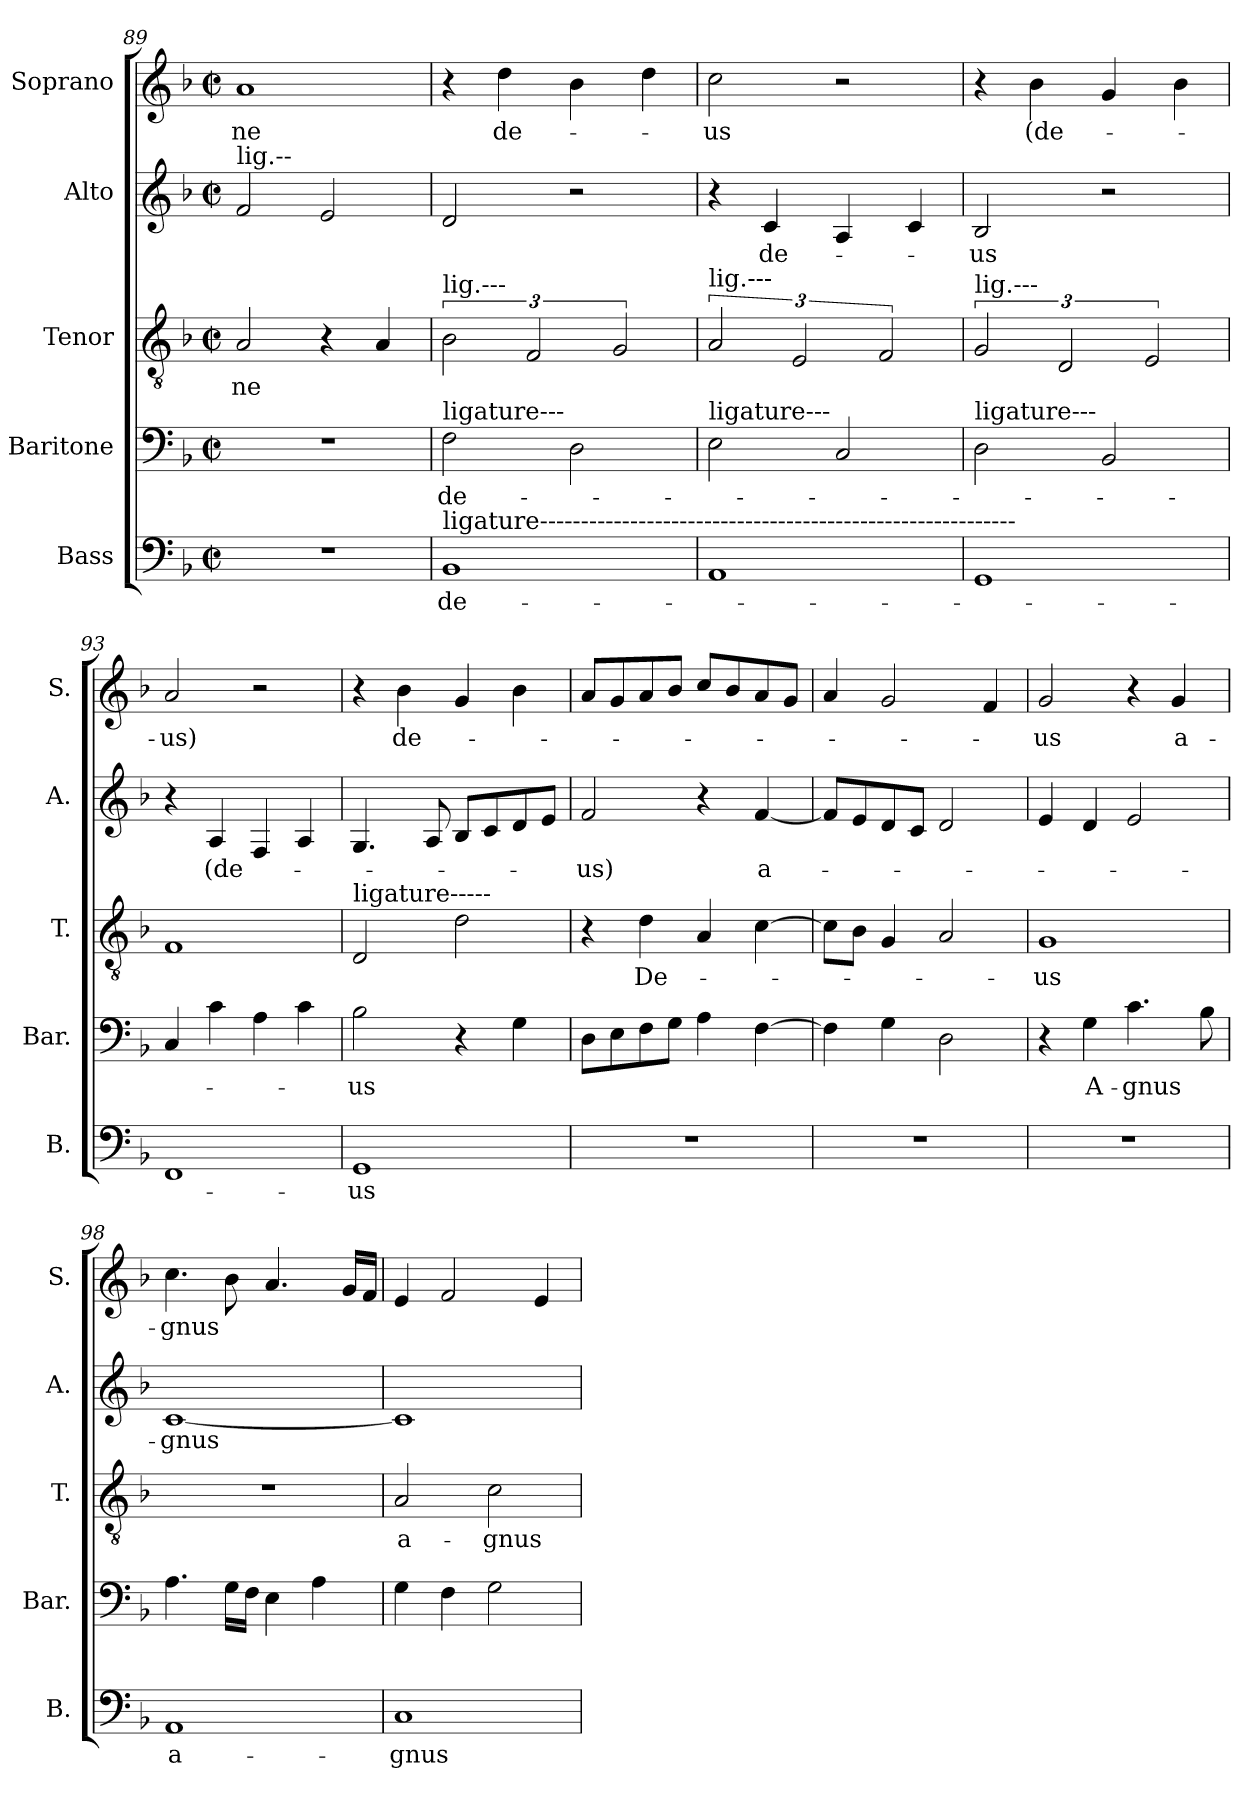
**kern	**text	**kern	**text	**kern	**text	**kern	**text	**kern	**text
*part5	*part5	*part4	*part4	*part3	*part3	*part2	*part2	*part1	*part1
*staff5	*staff5	*staff4	*staff4	*staff3	*staff3	*staff2	*staff2	*staff1	*staff1
*I"Bass	*	*I"Baritone	*	*I"Tenor	*	*I"Alto	*	*I"Soprano	*
*I'B.	*	*I'Bar.	*	*I'T.	*	*I'A.	*	*I'S.	*
*clefF4	*	*clefF4	*	*clefGv2	*	*clefG2	*	*clefG2	*
*k[b-]	*	*k[b-]	*	*k[b-]	*	*k[b-]	*	*k[b-]	*
*M2/2	*	*M2/2	*	*M2/2	*	*M2/2	*	*M2/2	*
*met(c|)	*	*met(c|)	*	*met(c|)	*	*met(c|)	*	*met(c|)	*
=89	=89	=89	=89	=89	=89	=89	=89	=89	=89
!	!	!	!	!	!	!LO:TX:a:t=lig.--	!	!	!
!	!	!	!	!	!LO:LY:b	!	!	!	!LO:LY:b
1r	.	1r	.	2A/	-ne	2f/	.	1a	-ne
.	.	.	.	4r	.	2e/	.	.	.
.	.	.	.	4A/	.	.	.	.	.
=90	=90	=90	=90	=90	=90	=90	=90	=90	=90
!	!	!	!	!LO:TX:a:t=lig.---	!	!	!	!	!
!	!	!LO:TX:a:t=ligature---	!	!	!	!	!	!	!
!LO:TX:a:t=ligature----------------------------------------------------------	!	!	!	!	!	!	!	!	!
!	!LO:LY:b	!	!LO:LY:b	!	!	!	!	!	!
1BB-	de-	2F\	de-	3B-\	.	2d/	.	4r	.
!	!	!	!	!	!	!	!	!	!LO:LY:b
.	.	.	.	.	.	.	.	4dd\	de-
.	.	.	.	3F/	.	.	.	.	.
.	.	2D\	.	.	.	2r	.	4b-\	.
.	.	.	.	3G/	.	.	.	.	.
.	.	.	.	.	.	.	.	4dd\	.
=91	=91	=91	=91	=91	=91	=91	=91	=91	=91
!	!	!	!	!LO:TX:a:t=lig.---	!	!	!	!	!
!	!	!LO:TX:a:t=ligature---	!	!	!	!	!	!	!
!	!	!	!	!	!	!	!	!	!LO:LY:b
1AA	.	2E\	.	3A/	.	4r	.	2cc\	-us
!	!	!	!	!	!	!	!LO:LY:b	!	!
.	.	.	.	.	.	4c/	de-	.	.
.	.	.	.	3E/	.	.	.	.	.
.	.	2C/	.	.	.	4A/	.	2r	.
.	.	.	.	3F/	.	.	.	.	.
.	.	.	.	.	.	4c/	.	.	.
=92	=92	=92	=92	=92	=92	=92	=92	=92	=92
!	!	!	!	!LO:TX:a:t=lig.---	!	!	!	!	!
!	!	!LO:TX:a:t=ligature---	!	!	!	!	!	!	!
!	!	!	!	!	!	!	!LO:LY:b	!	!
1GG	.	2D\	.	3G/	.	2B-/	-us	4r	.
!	!	!	!	!	!	!	!	!	!LO:LY:b
.	.	.	.	.	.	.	.	4b-\	(de-
.	.	.	.	3D/	.	.	.	.	.
.	.	2BB-/	.	.	.	2r	.	4g/	.
.	.	.	.	3E/	.	.	.	.	.
.	.	.	.	.	.	.	.	4b-\	.
=93	=93	=93	=93	=93	=93	=93	=93	=93	=93
!	!	!	!	!	!	!	!	!	!LO:LY:b
1FF	.	4C/	.	1F	.	4r	.	2a/	-us)
!	!	!	!	!	!	!	!LO:LY:b	!	!
.	.	4c\	.	.	.	4A/	(de-	.	.
.	.	4A\	.	.	.	4F/	.	2r	.
.	.	4c\	.	.	.	4A/	.	.	.
=94	=94	=94	=94	=94	=94	=94	=94	=94	=94
!	!	!	!	!LO:TX:a:t=ligature-----	!	!	!	!	!
!	!LO:LY:b	!	!LO:LY:b	!	!	!	!	!	!
1GG	-us	2B-\	-us	2D/	.	4.G/	.	4r	.
!	!	!	!	!	!	!	!	!	!LO:LY:b
.	.	.	.	.	.	.	.	4b-\	de-
.	.	.	.	.	.	8A/	.	.	.
.	.	4r	.	2d\	.	8B-/L	.	4g/	.
.	.	.	.	.	.	8c/	.	.	.
.	.	4G\	.	.	.	8d/	.	4b-\	.
.	.	.	.	.	.	8e/J	.	.	.
=95	=95	=95	=95	=95	=95	=95	=95	=95	=95
!	!	!	!	!	!	!	!LO:LY:b	!	!
1r	.	8D\L	.	4r	.	2f/	-us)	8a/L	.
.	.	8E\	.	.	.	.	.	8g/	.
!	!	!	!	!	!LO:LY:b	!	!	!	!
.	.	8F\	.	4d\	De-	.	.	8a/	.
.	.	8G\J	.	.	.	.	.	8b-/J	.
.	.	4A\	.	4A/	.	4r	.	8cc/L	.
.	.	.	.	.	.	.	.	8b-/	.
!	!	!	!	!	!	!	!LO:LY:b	!	!
.	.	[4F\	.	[4c\	.	[4f/	a-	8a/	.
.	.	.	.	.	.	.	.	8g/J	.
=96	=96	=96	=96	=96	=96	=96	=96	=96	=96
1r	.	4F\]	.	8c\L]	.	8f/L]	.	4a/	.
.	.	.	.	8B-\J	.	8e/	.	.	.
.	.	4G\	.	4G/	.	8d/	.	2g/	.
.	.	.	.	.	.	8c/J	.	.	.
.	.	2D\	.	2A/	.	2d/	.	.	.
.	.	.	.	.	.	.	.	4f/	.
=97	=97	=97	=97	=97	=97	=97	=97	=97	=97
!	!	!	!	!	!LO:LY:b	!	!	!	!LO:LY:b
1r	.	4r	.	1G	-us	4e/	.	2g/	-us
!	!	!	!LO:LY:b	!	!	!	!	!	!
.	.	4G\	A-	.	.	4d/	.	.	.
!	!	!	!LO:LY:b	!	!	!	!	!	!
.	.	4.c\	gnus	.	.	2e/	.	4r	.
!	!	!	!	!	!	!	!	!	!LO:LY:b
.	.	.	.	.	.	.	.	4g/	a-
.	.	8B-\	.	.	.	.	.	.	.
=98	=98	=98	=98	=98	=98	=98	=98	=98	=98
!	!LO:LY:b	!	!	!	!	!	!LO:LY:b	!	!LO:LY:b
1AA	a-	4.A\	.	1r	.	[1c	-gnus	4.cc\	-gnus
.	.	16G\LL	.	.	.	.	.	8b-\	.
.	.	16F\JJ	.	.	.	.	.	.	.
.	.	4E\	.	.	.	.	.	4.a/	.
.	.	4A\	.	.	.	.	.	.	.
.	.	.	.	.	.	.	.	16g/LL	.
.	.	.	.	.	.	.	.	16f/JJ	.
=99	=99	=99	=99	=99	=99	=99	=99	=99	=99
!	!LO:LY:b	!	!	!	!LO:LY:b	!	!	!	!
1C	-gnus	4G\	.	2A/	a-	1c]	.	4e/	.
.	.	4F\	.	.	.	.	.	2f/	.
!	!	!	!	!	!LO:LY:b	!	!	!	!
.	.	2G\	.	2c\	-gnus	.	.	.	.
.	.	.	.	.	.	.	.	4e/	.
=	=	=	=	=	=	=	=	=	=
*-	*-	*-	*-	*-	*-	*-	*-	*-	*-
